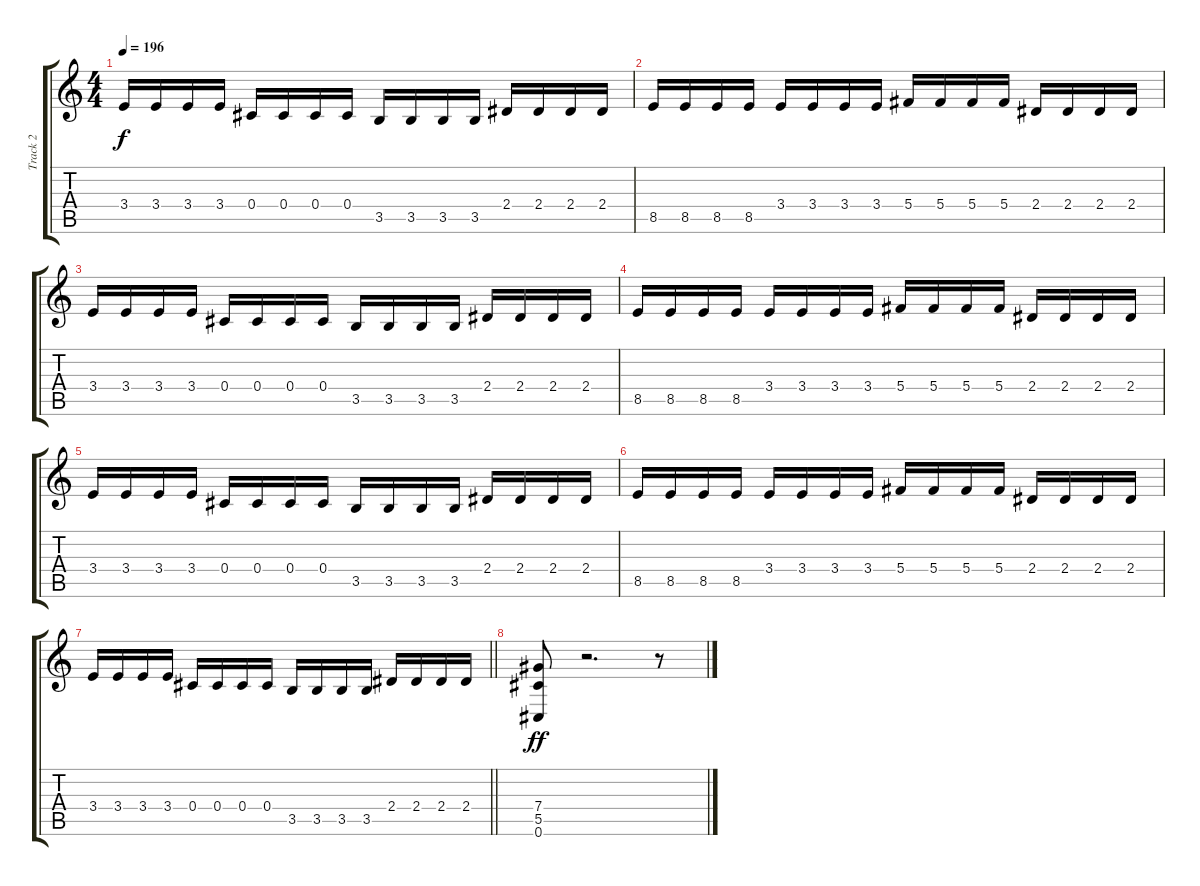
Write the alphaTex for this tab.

\track ("Track 2" "Track 2") {instrument distortionguitar}
\staff {score tabs}
\tuning (Eb4 Bb3 Gb3 Db3 Ab2 Db2) {hide}
\ts (4 4)
\tempo 196
\clef g2
\ks c
3.4.16{dy f} 3.4.16 3.4.16 3.4.16 0.4.16 0.4.16 0.4.16 0.4.16 3.5.16 3.5.16 3.5.16 3.5.16 2.4.16 2.4.16 2.4.16 2.4.16 |
8.5.16 8.5.16 8.5.16 8.5.16 3.4.16 3.4.16 3.4.16 3.4.16 5.4.16 5.4.16 5.4.16 5.4.16 2.4.16 2.4.16 2.4.16 2.4.16 |
3.4.16 3.4.16 3.4.16 3.4.16 0.4.16 0.4.16 0.4.16 0.4.16 3.5.16 3.5.16 3.5.16 3.5.16 2.4.16 2.4.16 2.4.16 2.4.16 |
8.5.16 8.5.16 8.5.16 8.5.16 3.4.16 3.4.16 3.4.16 3.4.16 5.4.16 5.4.16 5.4.16 5.4.16 2.4.16 2.4.16 2.4.16 2.4.16 |
3.4.16 3.4.16 3.4.16 3.4.16 0.4.16 0.4.16 0.4.16 0.4.16 3.5.16 3.5.16 3.5.16 3.5.16 2.4.16 2.4.16 2.4.16 2.4.16 |
8.5.16 8.5.16 8.5.16 8.5.16 3.4.16 3.4.16 3.4.16 3.4.16 5.4.16 5.4.16 5.4.16 5.4.16 2.4.16 2.4.16 2.4.16 2.4.16 |
\barLineRight lightlight
3.4.16 3.4.16 3.4.16 3.4.16 0.4.16 0.4.16 0.4.16 0.4.16 3.5.16 3.5.16 3.5.16 3.5.16 2.4.16 2.4.16 2.4.16 2.4.16 |
(7.4 5.5 0.6).8{dy ff} r.2{d} r.8
